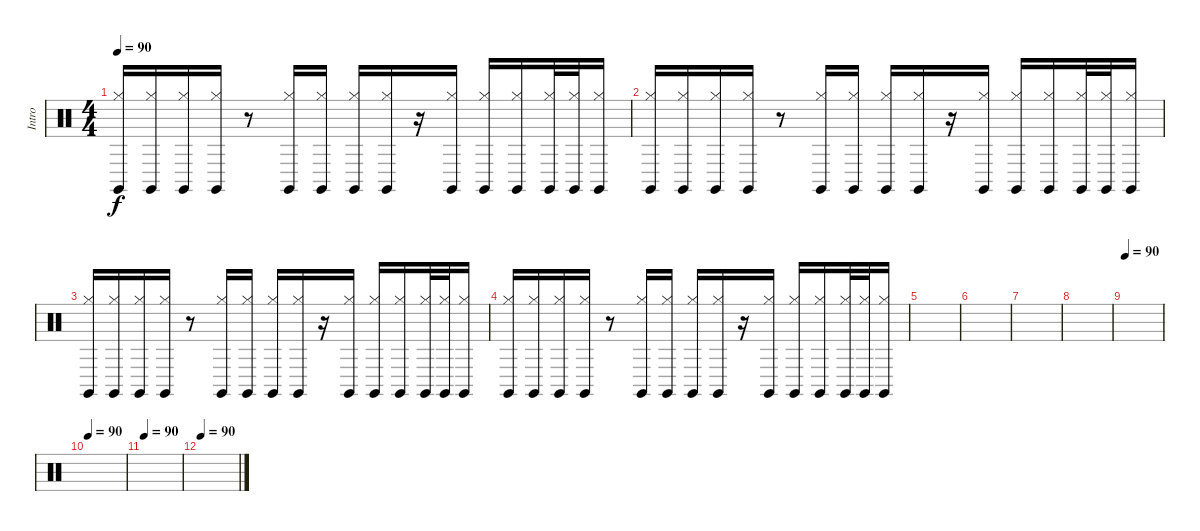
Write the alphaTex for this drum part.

\track ("Intro" "Intro") {instrument percussion}
\staff {score}
\articulation defaults
\ts (4 4)
\tempo 90
\clef neutral
\ks c
("Claves (hit)" "Hi-Hat (closed)").16{dy f} ("Claves (hit)" "Hi-Hat (closed)").16 ("Claves (hit)" "Hi-Hat (closed)").16 ("Claves (hit)" "Hi-Hat (closed)").16 r.8 ("Claves (hit)" "Hi-Hat (closed)").16 ("Claves (hit)" "Hi-Hat (closed)").16 ("Claves (hit)" "Hi-Hat (closed)").16 ("Claves (hit)" "Hi-Hat (closed)").16 r.16 ("Claves (hit)" "Hi-Hat (closed)").16 ("Claves (hit)" "Hi-Hat (closed)").16 ("Claves (hit)" "Hi-Hat (closed)").16 ("Claves (hit)" "Hi-Hat (closed)").32 ("Claves (hit)" "Hi-Hat (closed)").32 ("Claves (hit)" "Hi-Hat (closed)").16 |
("Claves (hit)" "Hi-Hat (closed)").16 ("Claves (hit)" "Hi-Hat (closed)").16 ("Claves (hit)" "Hi-Hat (closed)").16 ("Claves (hit)" "Hi-Hat (closed)").16 r.8 ("Claves (hit)" "Hi-Hat (closed)").16 ("Claves (hit)" "Hi-Hat (closed)").16 ("Claves (hit)" "Hi-Hat (closed)").16 ("Claves (hit)" "Hi-Hat (closed)").16 r.16 ("Claves (hit)" "Hi-Hat (closed)").16 ("Claves (hit)" "Hi-Hat (closed)").16 ("Claves (hit)" "Hi-Hat (closed)").16 ("Claves (hit)" "Hi-Hat (closed)").32 ("Claves (hit)" "Hi-Hat (closed)").32 ("Claves (hit)" "Hi-Hat (closed)").16 |
("Claves (hit)" "Hi-Hat (closed)").16 ("Claves (hit)" "Hi-Hat (closed)").16 ("Claves (hit)" "Hi-Hat (closed)").16 ("Claves (hit)" "Hi-Hat (closed)").16 r.8 ("Claves (hit)" "Hi-Hat (closed)").16 ("Claves (hit)" "Hi-Hat (closed)").16 ("Claves (hit)" "Hi-Hat (closed)").16 ("Claves (hit)" "Hi-Hat (closed)").16 r.16 ("Claves (hit)" "Hi-Hat (closed)").16 ("Claves (hit)" "Hi-Hat (closed)").16 ("Claves (hit)" "Hi-Hat (closed)").16 ("Claves (hit)" "Hi-Hat (closed)").32 ("Claves (hit)" "Hi-Hat (closed)").32 ("Claves (hit)" "Hi-Hat (closed)").16 |
("Claves (hit)" "Hi-Hat (closed)").16 ("Claves (hit)" "Hi-Hat (closed)").16 ("Claves (hit)" "Hi-Hat (closed)").16 ("Claves (hit)" "Hi-Hat (closed)").16 r.8 ("Claves (hit)" "Hi-Hat (closed)").16 ("Claves (hit)" "Hi-Hat (closed)").16 ("Claves (hit)" "Hi-Hat (closed)").16 ("Claves (hit)" "Hi-Hat (closed)").16 r.16 ("Claves (hit)" "Hi-Hat (closed)").16 ("Claves (hit)" "Hi-Hat (closed)").16 ("Claves (hit)" "Hi-Hat (closed)").16 ("Claves (hit)" "Hi-Hat (closed)").32 ("Claves (hit)" "Hi-Hat (closed)").32 ("Claves (hit)" "Hi-Hat (closed)").16 |
|
|
|
|
\tempo 90
|
\tempo 90
|
\tempo 90
|
\tempo 90
